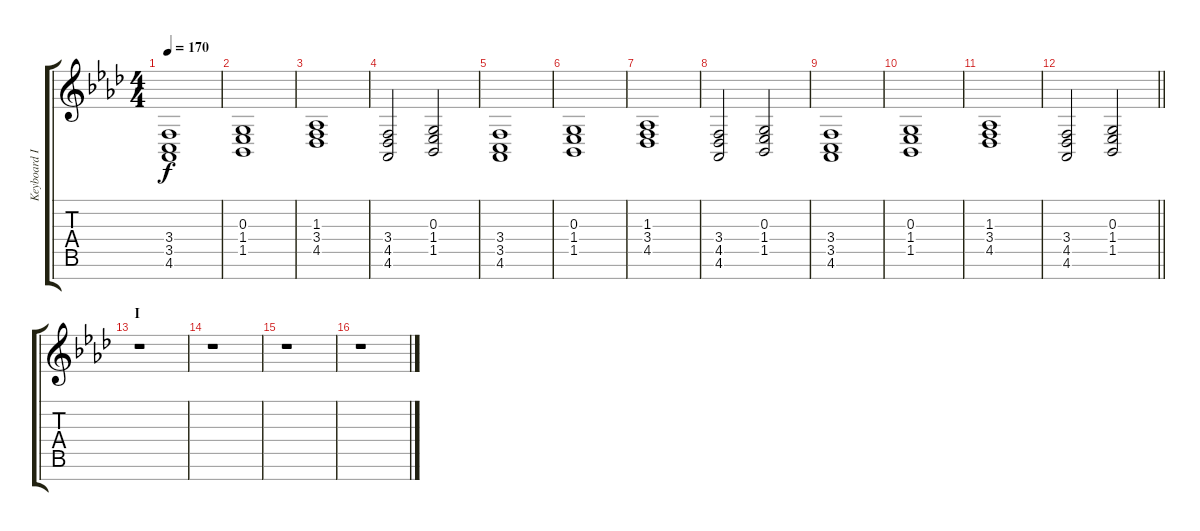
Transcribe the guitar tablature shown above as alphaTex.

\track ("Keyboard III" "Keyboard I") {instrument pad2warm}
\staff {score tabs}
\tuning (E4 B3 G3 D3 A2 E2 B1) {hide}
\ts (4 4)
\tempo 170
\clef g2
\ks ab
(3.4 3.5 4.6).1{dy f instrument pad1newage} |
(0.3 1.4 1.5).1 |
(1.3 3.4 4.5).1 |
(3.4 4.5 4.6).2 (0.3 1.4 1.5).2 |
(3.4 3.5 4.6).1{instrument pad1newage} |
(0.3 1.4 1.5).1 |
(1.3 3.4 4.5).1 |
(3.4 4.5 4.6).2 (0.3 1.4 1.5).2 |
(3.4 3.5 4.6).1{instrument pad1newage} |
(0.3 1.4 1.5).1 |
(1.3 3.4 4.5).1 |
\barLineRight lightlight
(3.4 4.5 4.6).2 (0.3 1.4 1.5).2 |
\section ("" "I")
r.1 |
r.1 |
r.1 |
r.1
